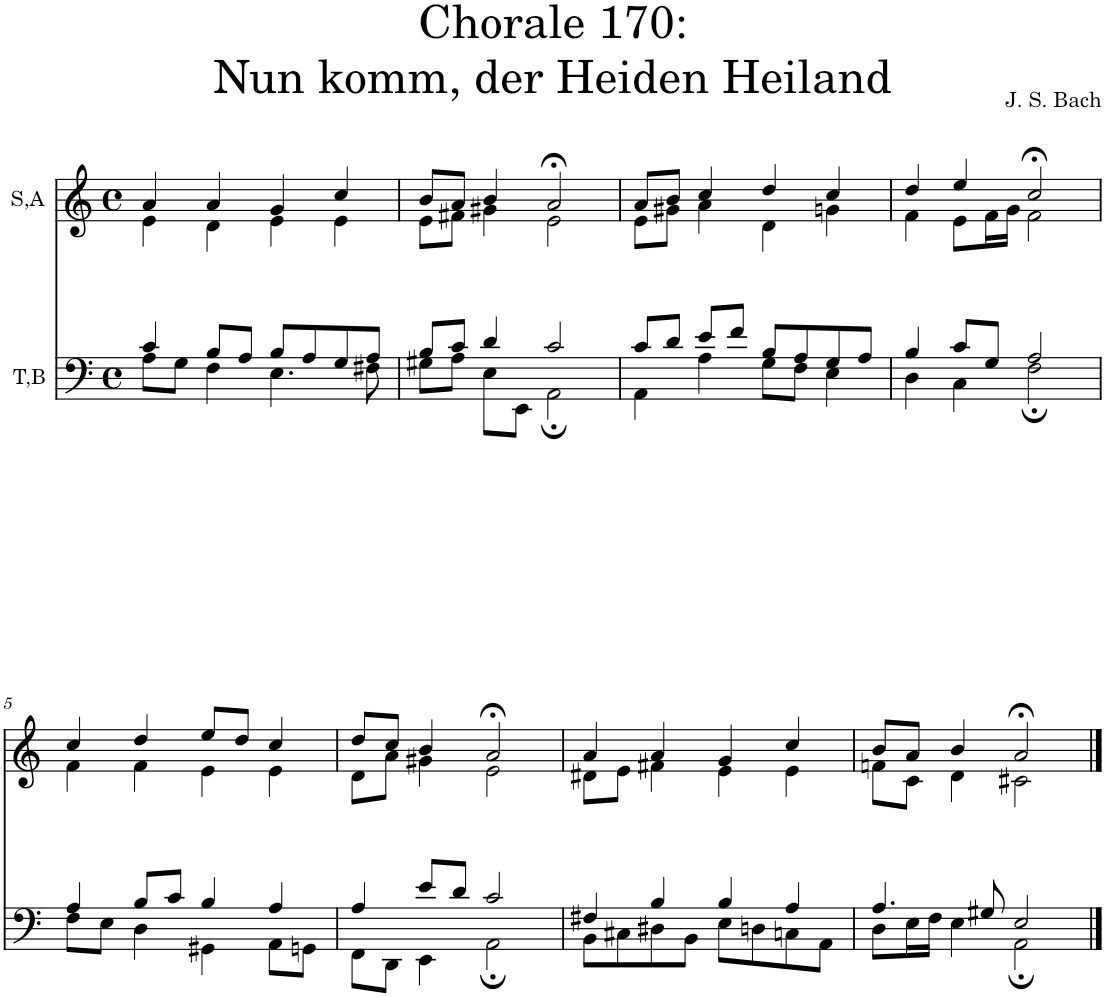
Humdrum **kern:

**kern	**kern
*part2	*part1
*staff2	*staff1
*I"T,B	*I"S,A
*clefF4	*clefG2
*k[]	*k[]
*M4/4	*M4/4
*met(c)	*met(c)
=1	=1
*^	*^
4c/	8A\L	4a/	4e\
.	8G\J	.	.
8B/L	4F\	4a/	4d\
8A/J	.	.	.
8B/L	4.E\	4g/	4e\
8A/	.	.	.
8G/	.	4cc/	4e\
8A/J	8F#X\	.	.
=2	=2	=2	=2
8B/L	8G#X\L	8b/L	8e\L
8c/J	8A\J	8a/J	8f#X\J
4d/	8E\L	4b/	4g#X\
.	8EE\J	.	.
2c/	2AA;\	2a;</	2e\
=3	=3	=3	=3
8c/L	4AA\	8a/L	8e\L
8d/J	.	8b/J	8g#X\J
8e/L	4A\	4cc/	4a\
8f/J	.	.	.
8B/L	8G\L	4dd/	4d\
8A/	8F\J	.	.
8G/	4E\	4cc/	4gn\
8A/J	.	.	.
=4	=4	=4	=4
4B/	4D\	4dd/	4f\
8c/L	4C\	4ee/	8e\L
8G/J	.	.	16f\L
.	.	.	16g\JJ
2A/	2F;\	2cc;</	2f\
!!LO:LB:g=z	!!
=5	=5	=5	=5
4A/	8F\L	4cc/	4f\
.	8E\J	.	.
8B/L	4D\	4dd/	4f\
8c/J	.	.	.
4B/	4GG#X\	8ee/L	4e\
.	.	8dd/J	.
4A/	8AA\L	4cc/	4e\
.	8GGn\J	.	.
=6	=6	=6	=6
4A/	8FF\L	8dd/L	8d\L
.	8DD\J	8cc/J	8a\J
8e/L	4EE\	4b/	4g#X\
8d/J	.	.	.
2c/	2AA;\	2a;</	2e\
=7	=7	=7	=7
4F#X/	8BB\L	4a/	8d#X\L
.	8C#X\	.	8e\J
4B/	8D#X\	4a/	4f#X\
.	8BB\J	.	.
4B/	8E\L	4g/	4e\
.	8Dn\	.	.
4A/	8Cn\	4cc/	4e\
.	8AA\J	.	.
=8	=8	=8	=8
4.A/	8D\L	8b/L	8fn\L
.	16E\L	8a/J	8c\J
.	16F\JJ	.	.
.	4E\	4b/	4d\
8G#X/	.	.	.
2E/	2AA;\	2a;</	2c#X\
*v	*v	*	*
*	*v	*v
==	==
*-	*-
